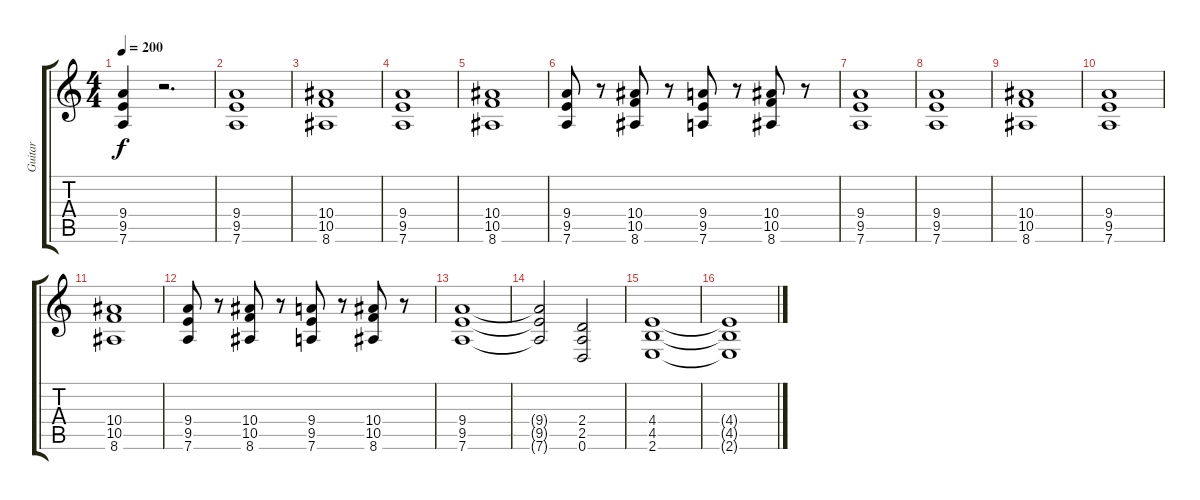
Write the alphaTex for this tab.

\track ("Guitar" "Guitar") {instrument distortionguitar}
\staff {score tabs}
\tuning (D4 A3 F3 C3 G2 D2) {hide}
\ts (4 4)
\tempo 200
\clef g2
\ks c
(9.4 9.5 7.6).4{dy f} r.2{d} |
(9.4 9.5 7.6).1{volume 10} |
(10.4 10.5 8.6).1{volume 10} |
(9.4 9.5 7.6).1{volume 10} |
(10.4 10.5 8.6).1{volume 10} |
(9.4 9.5 7.6).8{volume 10} r.8 (10.4 10.5 8.6).8 r.8 (9.4 9.5 7.6).8 r.8 (10.4 10.5 8.6).8 r.8 |
(9.4 9.5 7.6).1{volume 10} |
(9.4 9.5 7.6).1{volume 10} |
(10.4 10.5 8.6).1{volume 10} |
(9.4 9.5 7.6).1{volume 10} |
(10.4 10.5 8.6).1{volume 10} |
(9.4 9.5 7.6).8{volume 10} r.8 (10.4 10.5 8.6).8 r.8 (9.4 9.5 7.6).8 r.8 (10.4 10.5 8.6).8 r.8 |
(9.4 9.5 7.6).1{volume 10} |
(9.4{t} 9.5{t} 7.6{t}).2 (2.4 2.5 0.6).2 |
(4.4 4.5 2.6).1{volume 10} |
(4.4{t} 4.5{t} 2.6{t}).1
